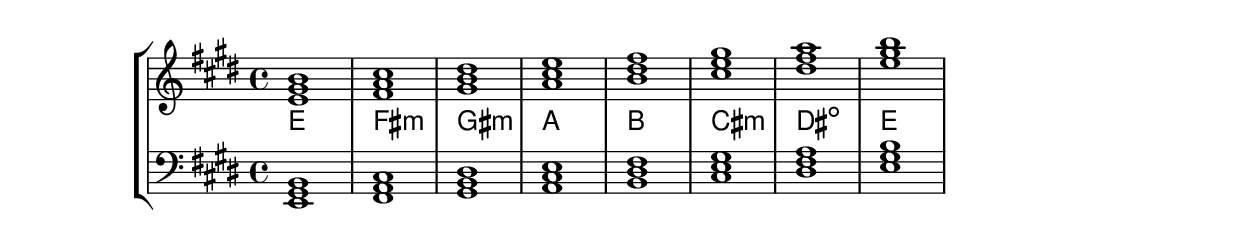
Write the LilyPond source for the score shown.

% Description: Chord tool for the key of E Major
% Author: Talos Thoren
% Date: January 23, 2013

\version "2.16.1"

% Variable for E Major chord tool

% Key of E Major has four sharps:
% F-Sharp, C-Sharp, G-Sharp, D-Sharp 
e_maj_triads = { \key e \major <e gis b>1 <fis a cis> <gis b dis > <a cis e> <b dis fis > <cis e gis> <dis fis a> <e gis b> }
triadNames = \new ChordNames { \e_maj_triads }
chordTool = \new StaffGroup
{
  <<
  \new Staff
  {
    \relative c'
    << 
      \e_maj_triads 
      \triadNames 
    >>
  }
  \new Staff \relative c,
  {
    \clef bass
    <<
      \e_maj_triads
    >>
  }
  >>
}

\score
{
  \chordTool
}

